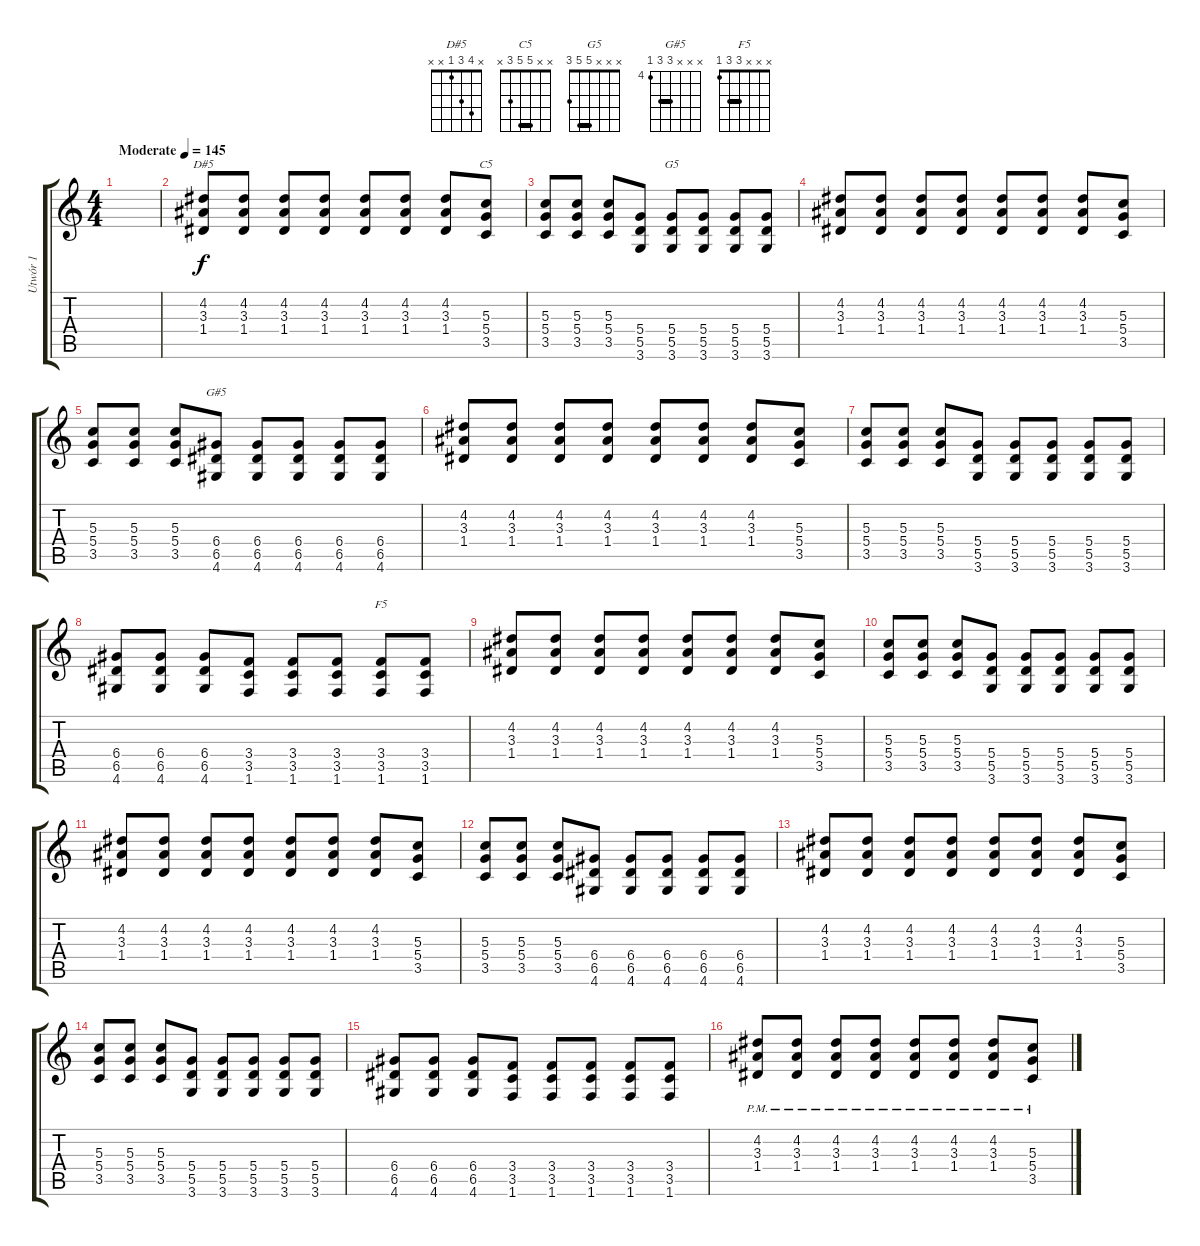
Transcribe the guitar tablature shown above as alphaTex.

\track ("Utwór 1" "Utwór 1") {instrument distortionguitar}
\staff {score tabs}
\tuning (E4 B3 G3 D3 A2 E2) {hide}
\chord ("D#5" x 4 3 1 x x)
\chord ("C5" x x 5 5 3 x) {barre 5}
\chord ("G5" x x x 5 5 3) {barre 5}
\chord ("G#5" x x x 6 6 4) {firstfret 4 barre 6}
\chord ("F5" x x x 3 3 1) {barre 3}
\ts (4 4)
\tempo (145 "Moderate")
\clef g2
\ks c
|
(4.2 3.3 1.4).8{ch "D#5"} (4.2 3.3 1.4).8 (4.2 3.3 1.4).8 (4.2 3.3 1.4).8 (4.2 3.3 1.4).8 (4.2 3.3 1.4).8 (4.2 3.3 1.4).8 (5.3 5.4 3.5).8{ch "C5"} |
(5.3 5.4 3.5).8 (5.3 5.4 3.5).8 (5.3 5.4 3.5).8 (5.4 5.5 3.6).8 (5.4 5.5 3.6).8{ch "G5"} (5.4 5.5 3.6).8 (5.4 5.5 3.6).8 (5.4 5.5 3.6).8 |
(4.2 3.3 1.4).8 (4.2 3.3 1.4).8 (4.2 3.3 1.4).8 (4.2 3.3 1.4).8 (4.2 3.3 1.4).8 (4.2 3.3 1.4).8 (4.2 3.3 1.4).8 (5.3 5.4 3.5).8 |
(5.3 5.4 3.5).8 (5.3 5.4 3.5).8 (5.3 5.4 3.5).8 (6.4 6.5 4.6).8{ch "G#5"} (6.4 6.5 4.6).8 (6.4 6.5 4.6).8 (6.4 6.5 4.6).8 (6.4 6.5 4.6).8 |
(4.2 3.3 1.4).8 (4.2 3.3 1.4).8 (4.2 3.3 1.4).8 (4.2 3.3 1.4).8 (4.2 3.3 1.4).8 (4.2 3.3 1.4).8 (4.2 3.3 1.4).8 (5.3 5.4 3.5).8 |
(5.3 5.4 3.5).8 (5.3 5.4 3.5).8 (5.3 5.4 3.5).8 (5.4 5.5 3.6).8 (5.4 5.5 3.6).8 (5.4 5.5 3.6).8 (5.4 5.5 3.6).8 (5.4 5.5 3.6).8 |
(6.4 6.5 4.6).8 (6.4 6.5 4.6).8 (6.4 6.5 4.6).8 (3.4 3.5 1.6).8 (3.4 3.5 1.6).8 (3.4 3.5 1.6).8 (3.4 3.5 1.6).8{ch "F5"} (3.4 3.5 1.6).8 |
(4.2 3.3 1.4).8 (4.2 3.3 1.4).8 (4.2 3.3 1.4).8 (4.2 3.3 1.4).8 (4.2 3.3 1.4).8 (4.2 3.3 1.4).8 (4.2 3.3 1.4).8 (5.3 5.4 3.5).8 |
(5.3 5.4 3.5).8 (5.3 5.4 3.5).8 (5.3 5.4 3.5).8 (5.4 5.5 3.6).8 (5.4 5.5 3.6).8 (5.4 5.5 3.6).8 (5.4 5.5 3.6).8 (5.4 5.5 3.6).8 |
(4.2 3.3 1.4).8 (4.2 3.3 1.4).8 (4.2 3.3 1.4).8 (4.2 3.3 1.4).8 (4.2 3.3 1.4).8 (4.2 3.3 1.4).8 (4.2 3.3 1.4).8 (5.3 5.4 3.5).8 |
(5.3 5.4 3.5).8 (5.3 5.4 3.5).8 (5.3 5.4 3.5).8 (6.4 6.5 4.6).8 (6.4 6.5 4.6).8 (6.4 6.5 4.6).8 (6.4 6.5 4.6).8 (6.4 6.5 4.6).8 |
(4.2 3.3 1.4).8 (4.2 3.3 1.4).8 (4.2 3.3 1.4).8 (4.2 3.3 1.4).8 (4.2 3.3 1.4).8 (4.2 3.3 1.4).8 (4.2 3.3 1.4).8 (5.3 5.4 3.5).8 |
(5.3 5.4 3.5).8 (5.3 5.4 3.5).8 (5.3 5.4 3.5).8 (5.4 5.5 3.6).8 (5.4 5.5 3.6).8 (5.4 5.5 3.6).8 (5.4 5.5 3.6).8 (5.4 5.5 3.6).8 |
(6.4 6.5 4.6).8 (6.4 6.5 4.6).8 (6.4 6.5 4.6).8 (3.4 3.5 1.6).8 (3.4 3.5 1.6).8 (3.4 3.5 1.6).8 (3.4 3.5 1.6).8 (3.4 3.5 1.6).8 |
(4.2{pm} 3.3{pm} 1.4{pm}).8 (4.2{pm} 3.3{pm} 1.4{pm}).8 (4.2{pm} 3.3{pm} 1.4{pm}).8 (4.2{pm} 3.3{pm} 1.4{pm}).8 (4.2{pm} 3.3{pm} 1.4{pm}).8 (4.2{pm} 3.3{pm} 1.4{pm}).8 (4.2{pm} 3.3{pm} 1.4{pm}).8 (5.3{pm} 5.4{pm} 3.5{pm}).8
